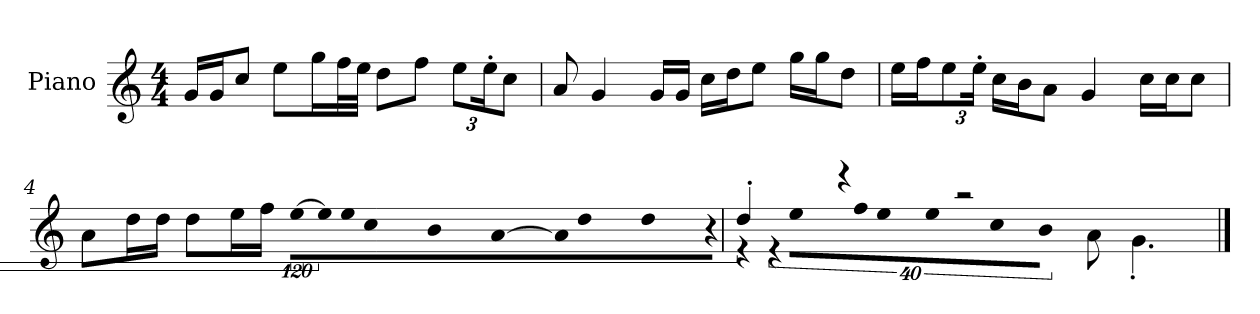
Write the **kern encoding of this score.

**kern
*part1
*staff1
*I"Piano
*I'P-no
*clefG2
*k[]
*M4/4
*MM90
=1
16g/LL
16g/J
8cc/J
8ee\L
16gg\L
32ff\L
32ee\JJJ
8dd\L
8ff\J
*Xbrackettup
12ee\L
24ee'\K
8cc\J
=2
8a/
4g/
16g/LL
16g/JJ
16cc\LL
16dd\J
8ee\J
16gg\LL
16gg\J
8dd\J
=3
16ee\LL
16ff\J
12ee\
24ee'\Jk
16cc\LL
16b\J
8a\J
4g/
16cc\LL
16cc\J
8cc\J
!!LO:LB:g=z
=4
8a\L
16dd\L
16dd\JJ
8dd\L
16ee\L
16ff\JJ
*brackettup
!LO:N:vis=16
[1920%107ee\LL
!LO:N:vis=32
1920%53ee\L]
!LO:N:vis=32
1920%53ee\J
!LO:N:vis=16
1920%107cc\
!LO:N:vis=16
1920%107b\J
!LO:N:vis=8
[640%71a\
!LO:N:vis=32
1920%53a\KL]
!LO:N:vis=16
1920%107dd\
!LO:N:vis=16
1920%107dd\JJ
!LO:N:vis=32
1920%53r
=5
*^
!	!LO:N:vis=16
4dd'/	1920%137r
!	!LO:N:vis=32
.	640%23r
!	!LO:N:vis=16
.	1920%137ee\LL
!	!LO:N:vis=32
.	640%23ff\K
!	!LO:N:vis=16
.	1920%137ee\
4r	.
!	!LO:N:vis=16
.	1920%137ee\
!	!LO:N:vis=16
.	1920%137cc\
!	!LO:N:vis=16
.	1920%137b\JJ
2r	8a\
.	4.g'\
*v	*v
==
*-
